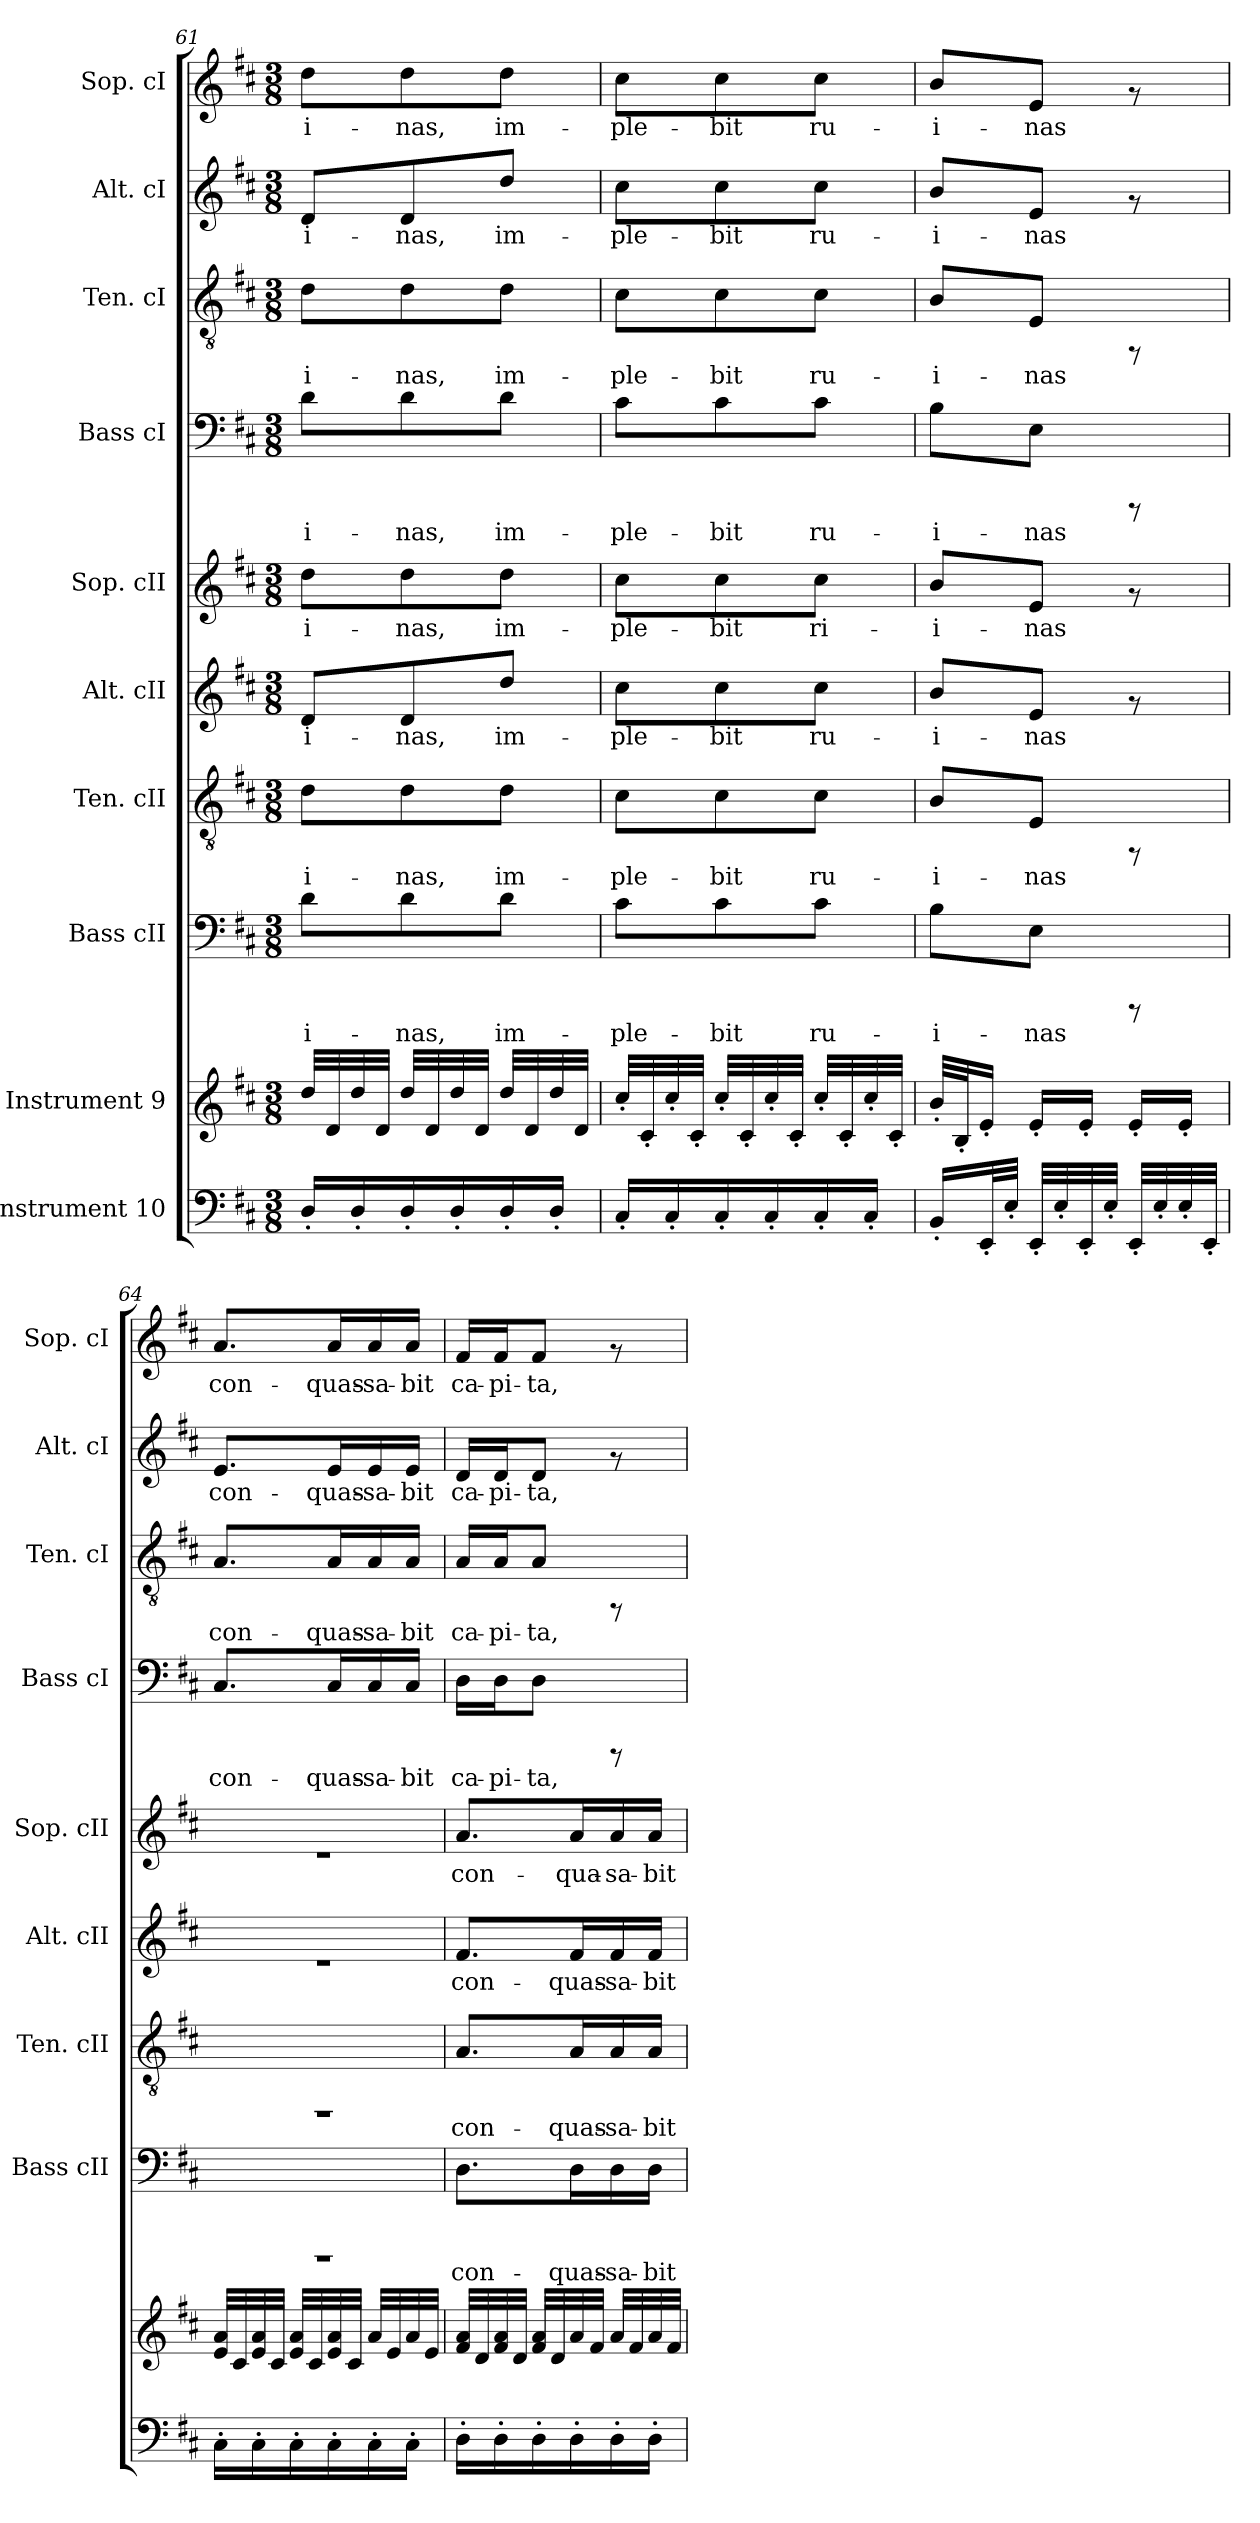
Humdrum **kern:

**kern	**kern	**kern	**text	**kern	**text	**kern	**text	**kern	**text	**kern	**text	**kern	**text	**kern	**text	**kern	**text
*part10	*part9	*part8	*part8	*part7	*part7	*part6	*part6	*part5	*part5	*part4	*part4	*part3	*part3	*part2	*part2	*part1	*part1
*staff10	*staff9	*staff8	*staff8	*staff7	*staff7	*staff6	*staff6	*staff5	*staff5	*staff4	*staff4	*staff3	*staff3	*staff2	*staff2	*staff1	*staff1
*I"Instrument 10	*I"Instrument 9	*I"Bass cII	*	*I"Ten. cII	*	*I"Alt. cII	*	*I"Sop. cII	*	*I"Bass cI	*	*I"Ten. cI	*	*I"Alt. cI	*	*I"Sop. cI	*
*	*	*I'Bass cII	*	*I'Ten. cII	*	*I'Alt. cII	*	*I'Sop. cII	*	*I'Bass cI	*	*I'Ten. cI	*	*I'Alt. cI	*	*I'Sop. cI	*
*clefF4	*clefG2	*clefF4	*	*clefGv2	*	*clefG2	*	*clefG2	*	*clefF4	*	*clefGv2	*	*clefG2	*	*clefG2	*
*k[f#c#]	*k[f#c#]	*k[f#c#]	*	*k[f#c#]	*	*k[f#c#]	*	*k[f#c#]	*	*k[f#c#]	*	*k[f#c#]	*	*k[f#c#]	*	*k[f#c#]	*
*D:	*D:	*D:	*	*D:	*	*D:	*	*D:	*	*D:	*	*D:	*	*D:	*	*D:	*
*M3/8	*M3/8	*M3/8	*	*M3/8	*	*M3/8	*	*M3/8	*	*M3/8	*	*M3/8	*	*M3/8	*	*M3/8	*
=61	=61	=61	=61	=61	=61	=61	=61	=61	=61	=61	=61	=61	=61	=61	=61	=61	=61
!	!	!	!LO:LY:b:cj	!	!LO:LY:b:cj	!	!LO:LY:b:cj	!	!LO:LY:b:cj	!	!LO:LY:b:cj	!	!LO:LY:b:cj	!	!LO:LY:b:cj	!	!LO:LY:b:cj
16D'</L	32dd/L	8d\L	-i-	8d\L	-i-	8d/L	-i-	8dd\L	-i-	8d\L	-i-	8d\L	-i-	8d/L	-i-	8dd\L	-i-
.	32d/	.	.	.	.	.	.	.	.	.	.	.	.	.	.	.	.
16D'</	32dd/	.	.	.	.	.	.	.	.	.	.	.	.	.	.	.	.
.	32d/J	.	.	.	.	.	.	.	.	.	.	.	.	.	.	.	.
!	!	!	!LO:LY:b:cj	!	!LO:LY:b:cj	!	!LO:LY:b:cj	!	!LO:LY:b:cj	!	!LO:LY:b:cj	!	!LO:LY:b:cj	!	!LO:LY:b:cj	!	!LO:LY:b:cj
16D'</	32dd/L	8d\	-nas,	8d\	-nas,	8d/	-nas,	8dd\	-nas,	8d\	-nas,	8d\	-nas,	8d/	-nas,	8dd\	-nas,
.	32d/	.	.	.	.	.	.	.	.	.	.	.	.	.	.	.	.
16D'</	32dd/	.	.	.	.	.	.	.	.	.	.	.	.	.	.	.	.
.	32d/J	.	.	.	.	.	.	.	.	.	.	.	.	.	.	.	.
!	!	!	!LO:LY:b:cj	!	!LO:LY:b:cj	!	!LO:LY:b:cj	!	!LO:LY:b:cj	!	!LO:LY:b:cj	!	!LO:LY:b:cj	!	!LO:LY:b:cj	!	!LO:LY:b:cj
16D'</	32dd/L	8d\J	im-	8d\J	im-	8dd/J	im-	8dd\J	im-	8d\J	im-	8d\J	im-	8dd/J	im-	8dd\J	im-
.	32d/	.	.	.	.	.	.	.	.	.	.	.	.	.	.	.	.
16D'</J	32dd/	.	.	.	.	.	.	.	.	.	.	.	.	.	.	.	.
.	32d/J	.	.	.	.	.	.	.	.	.	.	.	.	.	.	.	.
!!LO:PB:g=z
=62	=62	=62	=62	=62	=62	=62	=62	=62	=62	=62	=62	=62	=62	=62	=62	=62	=62
!	!	!	!LO:LY:b:cj	!	!LO:LY:b:cj	!	!LO:LY:b:cj	!	!LO:LY:b:cj	!	!LO:LY:b:cj	!	!LO:LY:b:cj	!	!LO:LY:b:cj	!	!LO:LY:b:cj
16C#'</L	32cc#'</L	8c#\L	-ple-	8c#\L	-ple-	8cc#\L	-ple-	8cc#\L	-ple-	8c#\L	-ple-	8c#\L	-ple-	8cc#\L	-ple-	8cc#\L	-ple-
.	32c#'</	.	.	.	.	.	.	.	.	.	.	.	.	.	.	.	.
16C#'</	32cc#'</	.	.	.	.	.	.	.	.	.	.	.	.	.	.	.	.
.	32c#'</J	.	.	.	.	.	.	.	.	.	.	.	.	.	.	.	.
!	!	!	!LO:LY:b:cj	!	!LO:LY:b:cj	!	!LO:LY:b:cj	!	!LO:LY:b:cj	!	!LO:LY:b:cj	!	!LO:LY:b:cj	!	!LO:LY:b:cj	!	!LO:LY:b:cj
16C#'</	32cc#'</L	8c#\	-bit	8c#\	-bit	8cc#\	-bit	8cc#\	-bit	8c#\	-bit	8c#\	-bit	8cc#\	-bit	8cc#\	-bit
.	32c#'</	.	.	.	.	.	.	.	.	.	.	.	.	.	.	.	.
16C#'</	32cc#'</	.	.	.	.	.	.	.	.	.	.	.	.	.	.	.	.
.	32c#'</J	.	.	.	.	.	.	.	.	.	.	.	.	.	.	.	.
!	!	!	!LO:LY:b:cj	!	!LO:LY:b:cj	!	!LO:LY:b:cj	!	!LO:LY:b:cj	!	!LO:LY:b:cj	!	!LO:LY:b:cj	!	!LO:LY:b:cj	!	!LO:LY:b:cj
16C#'</	32cc#'</L	8c#\J	ru-	8c#\J	ru-	8cc#\J	ru-	8cc#\J	ri-	8c#\J	ru-	8c#\J	ru-	8cc#\J	ru-	8cc#\J	ru-
.	32c#'</	.	.	.	.	.	.	.	.	.	.	.	.	.	.	.	.
16C#'</J	32cc#'</	.	.	.	.	.	.	.	.	.	.	.	.	.	.	.	.
.	32c#'</J	.	.	.	.	.	.	.	.	.	.	.	.	.	.	.	.
=63	=63	=63	=63	=63	=63	=63	=63	=63	=63	=63	=63	=63	=63	=63	=63	=63	=63
!	!	!	!LO:LY:b:cj	!	!LO:LY:b:cj	!	!LO:LY:b:cj	!	!LO:LY:b:cj	!	!LO:LY:b:cj	!	!LO:LY:b:cj	!	!LO:LY:b:cj	!	!LO:LY:b:cj
16BB'</L	32b'</L	8B\L	-i-	8B/L	-i-	8b/L	-i-	8b/L	-i-	8B\L	-i-	8B/L	-i-	8b/L	-i-	8b/L	-i-
.	32B'</	.	.	.	.	.	.	.	.	.	.	.	.	.	.	.	.
32EE'</	16e'</J	.	.	.	.	.	.	.	.	.	.	.	.	.	.	.	.
32E'</J	.	.	.	.	.	.	.	.	.	.	.	.	.	.	.	.	.
!	!	!	!LO:LY:b:cj	!	!LO:LY:b:cj	!	!LO:LY:b:cj	!	!LO:LY:b:cj	!	!LO:LY:b:cj	!	!LO:LY:b:cj	!	!LO:LY:b:cj	!	!LO:LY:b:cj
32EE'</L	16e'</L	8E\J	-nas	8E/J	-nas	8e/J	-nas	8e/J	-nas	8E\J	-nas	8E/J	-nas	8e/J	-nas	8e/J	-nas
32E'</	.	.	.	.	.	.	.	.	.	.	.	.	.	.	.	.	.
32EE'</	16e'</J	.	.	.	.	.	.	.	.	.	.	.	.	.	.	.	.
32E'</J	.	.	.	.	.	.	.	.	.	.	.	.	.	.	.	.	.
32EE'</L	16e'</L	8rCCC	.	8rFF	.	8rf	.	8rf	.	8rCCC	.	8rFF	.	8rf	.	8rf	.
32E'</	.	.	.	.	.	.	.	.	.	.	.	.	.	.	.	.	.
32E'</	16e'</J	.	.	.	.	.	.	.	.	.	.	.	.	.	.	.	.
32EE'</J	.	.	.	.	.	.	.	.	.	.	.	.	.	.	.	.	.
=64	=64	=64	=64	=64	=64	=64	=64	=64	=64	=64	=64	=64	=64	=64	=64	=64	=64
!	!	!	!	!	!	!	!	!	!	!	!LO:LY:b:cj	!	!LO:LY:b:cj	!	!LO:LY:b:cj	!	!LO:LY:b:cj
16C#'>\L	32a/ 32e/L	4.rBBBB	.	4.rEE	.	4.re	.	4.re	.	8.C#/L	con-	8.A/L	con-	8.e/L	con-	8.a/L	con-
.	32c#/	.	.	.	.	.	.	.	.	.	.	.	.	.	.	.	.
16C#'>\	32a/ 32e/	.	.	.	.	.	.	.	.	.	.	.	.	.	.	.	.
.	32c#/J	.	.	.	.	.	.	.	.	.	.	.	.	.	.	.	.
16C#'>\	32a/ 32e/L	.	.	.	.	.	.	.	.	.	.	.	.	.	.	.	.
.	32c#/	.	.	.	.	.	.	.	.	.	.	.	.	.	.	.	.
!	!	!	!	!	!	!	!	!	!	!	!LO:LY:b:cj	!	!LO:LY:b:cj	!	!LO:LY:b:cj	!	!LO:LY:b:cj
16C#'>\	32a/ 32e/	.	.	.	.	.	.	.	.	16C#/L	-quas-	16A/L	-quas-	16e/L	-quas-	16a/L	-quas-
.	32c#/J	.	.	.	.	.	.	.	.	.	.	.	.	.	.	.	.
!	!	!	!	!	!	!	!	!	!	!	!LO:LY:b:cj	!	!LO:LY:b:cj	!	!LO:LY:b:cj	!	!LO:LY:b:cj
16C#'>\	32a/L	.	.	.	.	.	.	.	.	16C#/	-sa-	16A/	-sa-	16e/	-sa-	16a/	-sa-
.	32e/	.	.	.	.	.	.	.	.	.	.	.	.	.	.	.	.
!	!	!	!	!	!	!	!	!	!	!	!LO:LY:b:cj	!	!LO:LY:b:cj	!	!LO:LY:b:cj	!	!LO:LY:b:cj
16C#'>\J	32a/	.	.	.	.	.	.	.	.	16C#/JJ	-bit	16A/JJ	-bit	16e/JJ	-bit	16a/JJ	-bit
.	32e/J	.	.	.	.	.	.	.	.	.	.	.	.	.	.	.	.
!!LO:PB:g=z
=65	=65	=65	=65	=65	=65	=65	=65	=65	=65	=65	=65	=65	=65	=65	=65	=65	=65
!	!	!	!LO:LY:b:cj	!	!LO:LY:b:cj	!	!LO:LY:b:cj	!	!LO:LY:b:cj	!	!LO:LY:b:cj	!	!LO:LY:b:cj	!	!LO:LY:b:cj	!	!LO:LY:b:cj
16D'>\L	32a/ 32f#/L	8.D\L	con-	8.A/L	con-	8.f#/L	con-	8.a/L	con-	16D\LL	ca-	16A/LL	ca-	16d/LL	ca-	16f#/LL	ca-
.	32d/	.	.	.	.	.	.	.	.	.	.	.	.	.	.	.	.
!	!	!	!	!	!	!	!	!	!	!	!LO:LY:b:cj	!	!LO:LY:b:cj	!	!LO:LY:b:cj	!	!LO:LY:b:cj
16D'>\	32a/ 32f#/	.	.	.	.	.	.	.	.	16D\J	-pi-	16A/J	-pi-	16d/J	-pi-	16f#/J	-pi-
.	32d/J	.	.	.	.	.	.	.	.	.	.	.	.	.	.	.	.
!	!	!	!	!	!	!	!	!	!	!	!LO:LY:b:cj	!	!LO:LY:b:cj	!	!LO:LY:b:cj	!	!LO:LY:b:cj
16D'>\	32a/ 32f#/L	.	.	.	.	.	.	.	.	8D\J	-ta,	8A/J	-ta,	8d/J	-ta,	8f#/J	-ta,
.	32d/	.	.	.	.	.	.	.	.	.	.	.	.	.	.	.	.
!	!	!	!LO:LY:b:cj	!	!LO:LY:b:cj	!	!LO:LY:b:cj	!	!LO:LY:b:cj	!	!	!	!	!	!	!	!
16D'>\	32a/	16D\L	-quas-	16A/L	-quas-	16f#/L	-quas-	16a/L	-qua-	.	.	.	.	.	.	.	.
.	32f#/J	.	.	.	.	.	.	.	.	.	.	.	.	.	.	.	.
!	!	!	!LO:LY:b:cj	!	!LO:LY:b:cj	!	!LO:LY:b:cj	!	!LO:LY:b:cj	!	!	!	!	!	!	!	!
16D'>\	32a/L	16D\	-sa-	16A/	-sa-	16f#/	-sa-	16a/	-sa-	8rCCC	.	8rFF	.	8rf	.	8rf	.
.	32f#/	.	.	.	.	.	.	.	.	.	.	.	.	.	.	.	.
!	!	!	!LO:LY:b:cj	!	!LO:LY:b:cj	!	!LO:LY:b:cj	!	!LO:LY:b:cj	!	!	!	!	!	!	!	!
16D'>\J	32a/	16D\JJ	-bit	16A/JJ	-bit	16f#/JJ	-bit	16a/JJ	-bit	.	.	.	.	.	.	.	.
.	32f#/J	.	.	.	.	.	.	.	.	.	.	.	.	.	.	.	.
=	=	=	=	=	=	=	=	=	=	=	=	=	=	=	=	=	=
*-	*-	*-	*-	*-	*-	*-	*-	*-	*-	*-	*-	*-	*-	*-	*-	*-	*-
